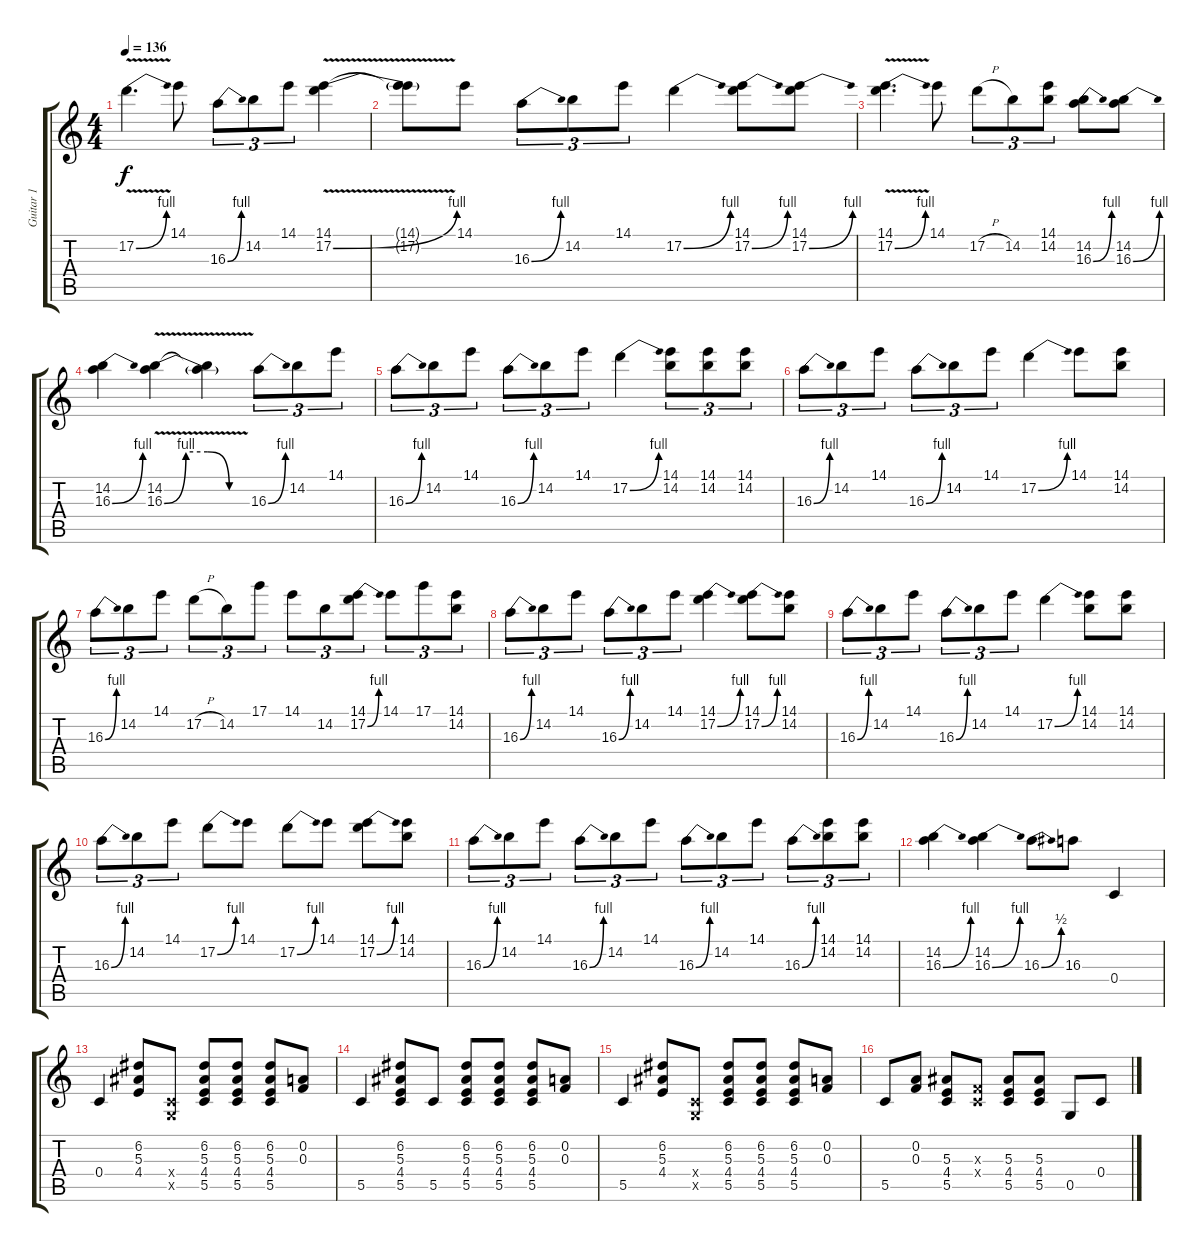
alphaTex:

\track ("Guitar 1" "Guitar 1") {instrument distortionguitar}
\staff {score tabs}
\tuning (D4 A3 F3 C3 G2 D2) {hide}
\ts (4 4)
\tempo 136
\clef g2
\ks c
17.2{be (bend 0 0 60 4) v}.4{d dy f} 14.1.8 16.3{be (bend 0 0 60 4)}.8{tu (3 2)} 14.2.8{tu (3 2)} 14.1.8{tu (3 2)} (14.1{v} 17.2{be (bend 0 0 60 4) v}).4 |
(14.1{t} 17.2{t}).8 14.1.8 16.3{be (bend 0 0 60 4)}.8{tu (3 2)} 14.2.8{tu (3 2)} 14.1.8{tu (3 2)} 17.2{be (bend 0 0 60 4)}.4 (14.1 17.2{be (bend 0 0 60 4)}).8 (14.1 17.2{be (bend 0 0 60 4)}).8 |
(14.1{v} 17.2{be (bend 0 0 60 4) v}).4{d} 14.1.8 17.2{h}.8{tu (3 2)} 14.2.8{tu (3 2)} (14.1 14.2).8{tu (3 2)} (14.2 16.3{be (bend 0 0 60 4)}).8 (14.2 16.3{be (bend 0 0 60 4)}).8 |
(14.2 16.3{be (bend 0 0 60 4)}).4 (14.2{v} 16.3{be (custom 0 0 15 4 30 4 45 0 60 0) v}).4 (14.2{t} 16.3{t}).4 16.3{be (bend 0 0 60 4)}.8{tu (3 2)} 14.2.8{tu (3 2)} 14.1.8{tu (3 2)} |
16.3{be (bend 0 0 60 4)}.8{tu (3 2)} 14.2.8{tu (3 2)} 14.1.8{tu (3 2)} 16.3{be (bend 0 0 60 4)}.8{tu (3 2)} 14.2.8{tu (3 2)} 14.1.8{tu (3 2)} 17.2{be (bend 0 0 60 4)}.4 (14.1 14.2).8{tu (3 2)} (14.1 14.2).8{tu (3 2)} (14.1 14.2).8{tu (3 2)} |
16.3{be (bend 0 0 60 4)}.8{tu (3 2)} 14.2.8{tu (3 2)} 14.1.8{tu (3 2)} 16.3{be (bend 0 0 60 4)}.8{tu (3 2)} 14.2.8{tu (3 2)} 14.1.8{tu (3 2)} 17.2{be (bend 0 0 60 4)}.4 14.1.8 (14.1 14.2).8 |
16.3{be (bend 0 0 60 4)}.8{tu (3 2)} 14.2.8{tu (3 2)} 14.1.8{tu (3 2)} 17.2{h}.8{tu (3 2)} 14.2.8{tu (3 2)} 17.1.8{tu (3 2)} 14.1.8{tu (3 2)} 14.2.8{tu (3 2)} (14.1 17.2{be (bend 0 0 60 4)}).8{tu (3 2)} 14.1.8{tu (3 2)} 17.1.8{tu (3 2)} (14.1 14.2).8{tu (3 2)} |
16.3{be (bend 0 0 60 4)}.8{tu (3 2)} 14.2.8{tu (3 2)} 14.1.8{tu (3 2)} 16.3{be (bend 0 0 60 4)}.8{tu (3 2)} 14.2.8{tu (3 2)} 14.1.8{tu (3 2)} (14.1 17.2{be (bend 0 0 60 4)}).4 (14.1 17.2{be (bend 0 0 60 4)}).8 (14.1 14.2).8 |
16.3{be (bend 0 0 60 4)}.8{tu (3 2)} 14.2.8{tu (3 2)} 14.1.8{tu (3 2)} 16.3{be (bend 0 0 60 4)}.8{tu (3 2)} 14.2.8{tu (3 2)} 14.1.8{tu (3 2)} 17.2{be (bend 0 0 60 4)}.4 (14.1 14.2).8 (14.1 14.2).8 |
16.3{be (bend 0 0 60 4)}.8{tu (3 2)} 14.2.8{tu (3 2)} 14.1.8{tu (3 2)} 17.2{be (bend 0 0 60 4)}.8 14.1.8 17.2{be (bend 0 0 60 4)}.8 14.1.8 (14.1 17.2{be (bend 0 0 60 4)}).8 (14.1 14.2).8 |
16.3{be (bend 0 0 60 4)}.8{tu (3 2)} 14.2.8{tu (3 2)} 14.1.8{tu (3 2)} 16.3{be (bend 0 0 60 4)}.8{tu (3 2)} 14.2.8{tu (3 2)} 14.1.8{tu (3 2)} 16.3{be (bend 0 0 60 4)}.8{tu (3 2)} 14.2.8{tu (3 2)} 14.1.8{tu (3 2)} 16.3{be (bend 0 0 60 4)}.8{tu (3 2)} (14.1 14.2).8{tu (3 2)} (14.1 14.2).8{tu (3 2)} |
(14.2 16.3{be (bend 0 0 60 4)}).4 (14.2 16.3{be (bend 0 0 60 4)}).4 16.3{be (bend 0 0 60 2)}.8 16.3.8 0.4.4 |
0.4.4 (6.2 5.3 4.4).8 (0.4{x} 0.5{x}).8 (6.2 5.3 4.4 5.5).8 (6.2 5.3 4.4 5.5).8 (6.2 5.3 4.4 5.5).8 (0.2 0.3).8 |
5.5.4 (6.2 5.3 4.4 5.5).8 5.5.8 (6.2 5.3 4.4 5.5).8 (6.2 5.3 4.4 5.5).8 (6.2 5.3 4.4 5.5).8 (0.2 0.3).8 |
5.5.4 (6.2 5.3 4.4).8 (0.4{x} 0.5{x}).8 (6.2 5.3 4.4 5.5).8 (6.2 5.3 4.4 5.5).8 (6.2 5.3 4.4 5.5).8 (0.2 0.3).8 |
5.5.8 (0.2 0.3).8 (5.3 4.4 5.5).8 (0.3{x} 0.4{x}).8 (5.3 4.4 5.5).8 (5.3 4.4 5.5).8 0.5.8 0.4.8
